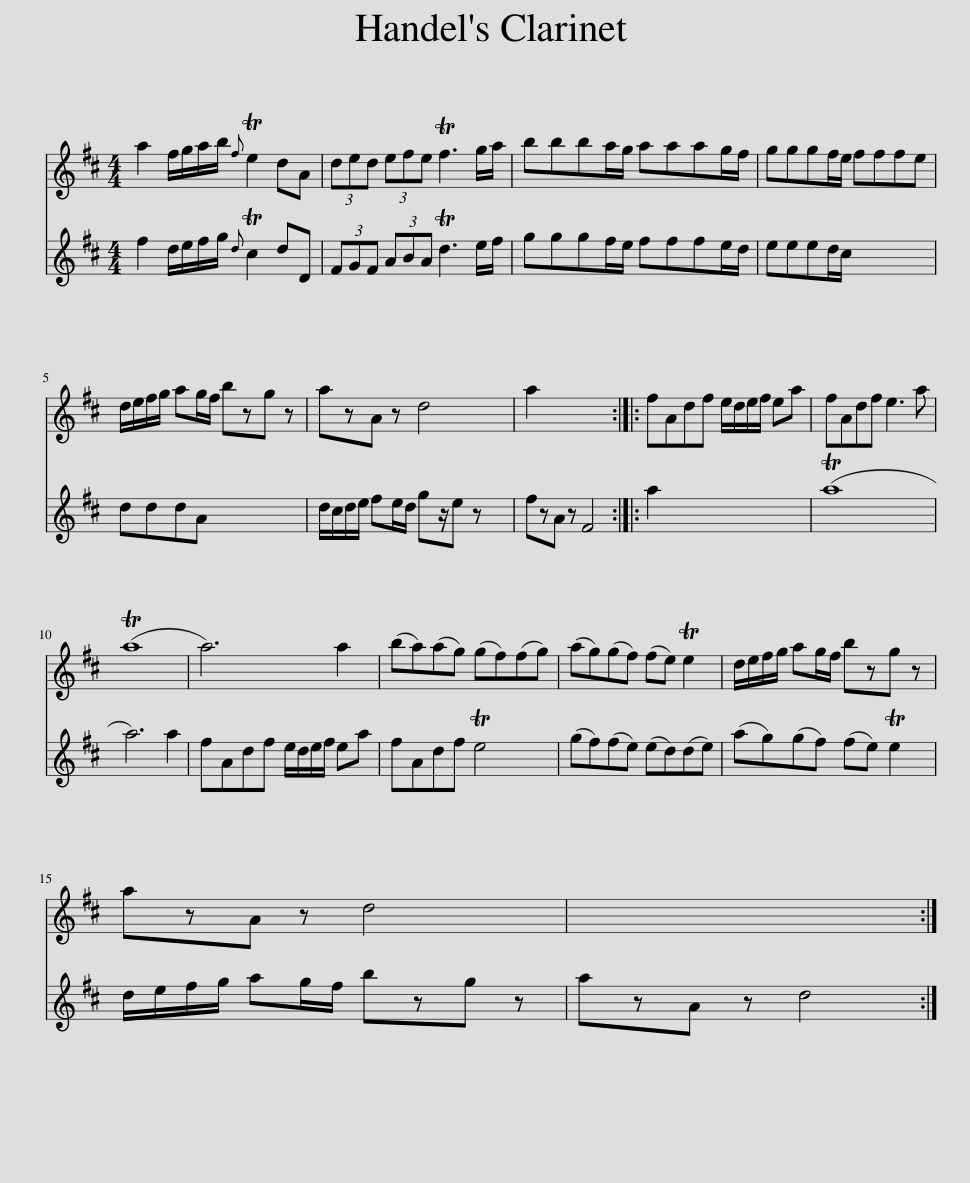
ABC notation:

X:1
%%score 1 2
L:1/8
M:4/4
I:linebreak $
K:D
V:1 treble
V:2 treble
V:1
 a2 f/g/a/b/{f} Te2 dA | (3ded (3efe Tf3 g/a/ | bbba/g/ aaag/f/ | gggf/e/ fffe |$ d/e/f/g/ ag/f/ bzg z | %5
 azA z d4 | a2 x6 :: fAdf e/d/e/f/ ea | fAdf e3 a |$ (Ta8 | %10
 a6) a2 | (ba)(ag) (gf)(fg) | (ag)(gf) (fe) Te2 | d/e/f/g/ ag/f/ bzg z |$ azA z d4 | %15
 x8 :| %16
V:2
 f2 d/e/f/g/{d} Tc2 dD | (3FGF (3ABA Td3 e/f/ | gggf/e/ fffe/d/ | eeed/c/ x4 |$ dddA x4 | %5
 d/c/d/e/ fe/d/ gz/e z x/ | fzA z F4 :: a2 x6 | (Ta8 |$ a6) a2 | %10
 fAdf e/d/e/f/ ea | fAdf Te4 | (gf)(fe) (ed)(de) | (ag)(gf) (fe) Te2 |$ d/e/f/g/ ag/f/ bzg z | %15
 azA z d4 :| %16
